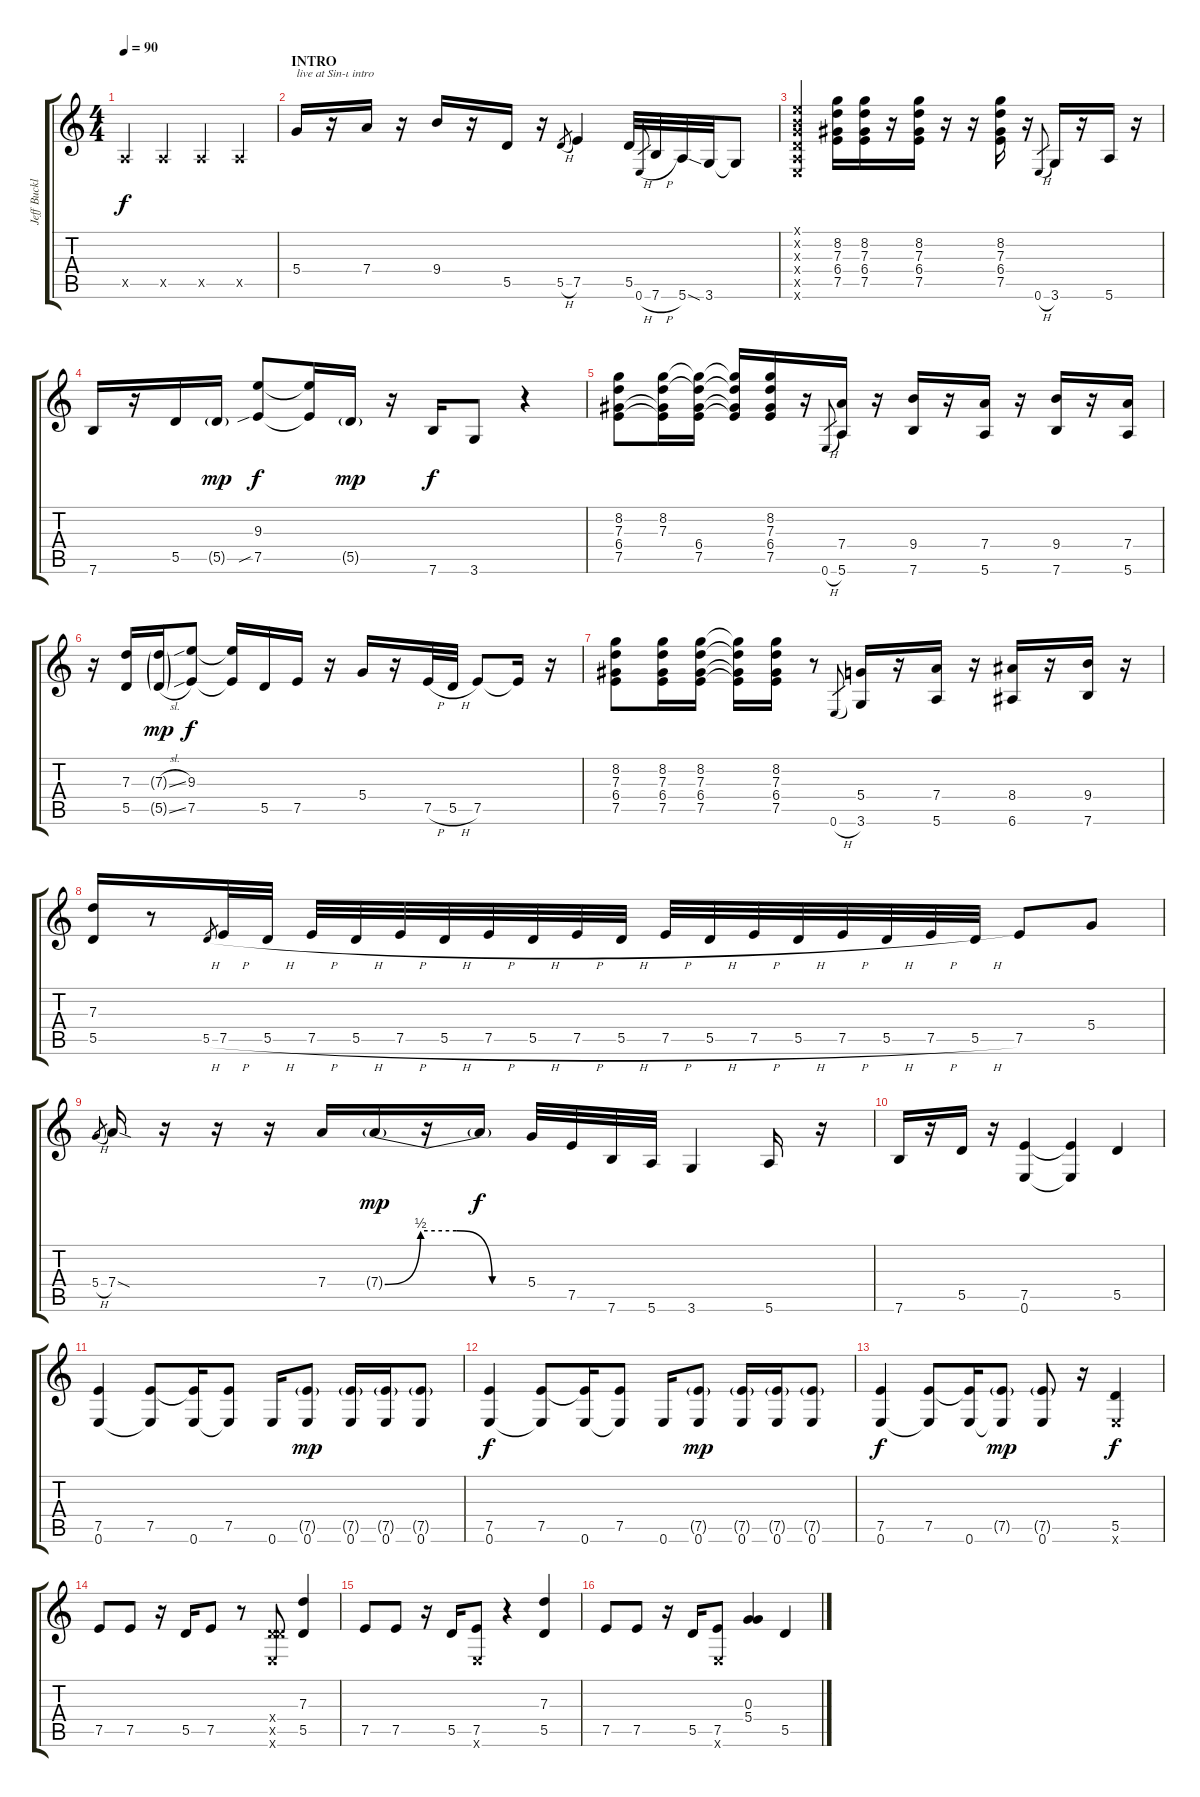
\track ("Jeff Buckley" "Jeff Buckl") {instrument electricguitarclean}
\staff {score tabs}
\tuning (E4 B3 G3 D3 A2 E2) {hide}
\ts (4 4)
\tempo 90
\clef g2
\ks c
0.5{x}.4{dy f instrument electricguitarclean} 0.5{x}.4 0.5{x}.4 0.5{x}.4 |
\section ("" "INTRO")
5.4.16{txt "live at Sin-ι intro"} r.16 7.4.16 r.16 9.4.16 r.16 5.5.16 r.16 5.5{h}.8{gr} 7.5.4 5.5.32 0.6{h}.8{gr} 7.6{h}.32 5.6{sod}.32 3.6.32 3.6{t}.8 |
(0.1{x} 0.2{x} 0.3{x} 0.4{x} 0.5{x} 0.6{x}).4 (8.2 7.3 6.4 7.5).16 (8.2 7.3 6.4 7.5).16 r.16 (8.2 7.3 6.4 7.5).16 r.16 r.16 (8.2 7.3 6.4 7.5).16 r.16 0.6{h}.8{gr} 3.6.16 r.16 5.6.16 r.16 |
7.6.16 r.16 5.5.16 5.5{g}.16{dy mp} (9.3 7.5{sib}).8{dy f} (9.3{t} 7.5{t}).16 5.5{g}.16{dy mp} r.16 7.6.16{dy f} 3.6.8 r.4 |
(8.2 7.3 6.4 7.5).8 (8.2 7.3 6.4{t} 7.5{t}).16 (8.2{t} 7.3{t} 6.4 7.5).16 (8.2{t} 7.3{t} 6.4{t} 7.5{t}).16 (8.2 7.3 6.4 7.5).16 r.16 0.6{h}.8{gr} (7.4 5.6).16 r.16 (9.4 7.6).16 r.16 (7.4 5.6).16 r.16 (9.4 7.6).16 r.16 (7.4 5.6).16 |
r.16 (7.3 5.5).16 (7.3{sl g} 5.5{sl g}).16{dy mp} (9.3 7.5).8{dy f} (9.3{t} 7.5{t}).16 5.5.16 7.5.16 r.16 5.4.16 r.16 7.5{h}.32 5.5{h}.32 7.5.8 7.5{t}.16 r.16 |
(8.2 7.3 6.4 7.5).8 (8.2 7.3 6.4 7.5).16 (8.2 7.3 6.4 7.5).16 (8.2{t} 7.3{t} 6.4{t} 7.5{t}).16 (8.2 7.3 6.4 7.5).16 r.8 0.6{h}.8{gr} (5.4 3.6).16 r.16 (7.4 5.6).16 r.16 (8.4 6.6).16 r.16 (9.4 7.6).16 r.16 |
(7.3 5.5).16 r.8 5.5{h}.8{gr} 7.5{h}.32 5.5{h}.32 7.5{h}.32 5.5{h}.32 7.5{h}.32 5.5{h}.32 7.5{h}.32 5.5{h}.32 7.5{h}.32 5.5{h}.32 7.5{h}.32 5.5{h}.32 7.5{h}.32 5.5{h}.32 7.5{h}.32 5.5{h}.32 7.5{h}.32 5.5{h}.32 7.5.8 5.4.8 |
5.4{h}.8{gr} 7.4{sod}.16 r.16 r.16 r.16 7.4.16 7.4{be (custom 0 0 15 2 30 2 45 0 60 0) g}.16{dy mp} r.16 7.4{t}.16{dy f} 5.4.32 7.5.32 7.6.32 5.6.32 3.6.4 5.6.16 r.16 |
7.6.16 r.16 5.5.16 r.16 (7.5 0.6).4 (7.5{t} 0.6{t}).4 5.5.4 |
(7.5 0.6).4 (7.5 0.6{t}).8 (7.5{t} 0.6).16 (7.5 0.6{t}).8 0.6.16 (7.5{g} 0.6).8{dy mp} (7.5{g} 0.6).16 (7.5{g} 0.6).16 (7.5{g} 0.6).8 |
(7.5 0.6).4{dy f} (7.5 0.6{t}).8 (7.5{t} 0.6).16 (7.5 0.6{t}).8 0.6.16 (7.5{g} 0.6).8{dy mp} (7.5{g} 0.6).16 (7.5{g} 0.6).16 (7.5{g} 0.6).8 |
(7.5 0.6).4{dy f} (7.5 0.6{t}).8 (7.5{t} 0.6).16 (7.5{g} 0.6{t}).8{dy mp} (7.5{g} 0.6).8 r.16 (5.5 0.6{x}).4{dy f} |
7.5.8 7.5.8 r.16 5.5.16 7.5.8 r.8 (0.4{x} 5.5{x} 0.6{x}).8 (7.3 5.5).4 |
7.5.8 7.5.8 r.16 5.5.16 (7.5 0.6{x}).8 r.4 (7.3 5.5).4 |
7.5.8 7.5.8 r.16 5.5.16 (7.5 0.6{x}).8 (0.3 5.4).4 5.5.4
